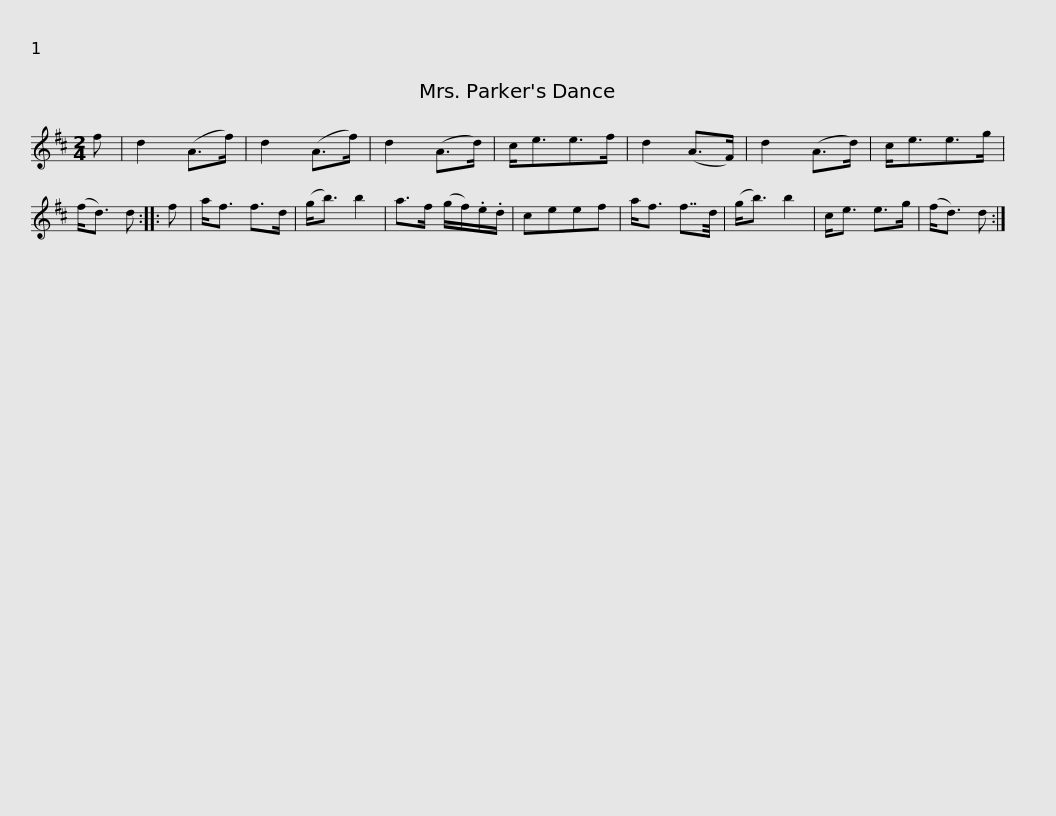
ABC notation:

X:1
L:1/8
M:2/4
I:linebreak $
K:D
V:1 treble
V:1
 f | d2 (A>f) | d2 (A>f) | d2 (A>d) | c<ee>f | %5
 d2 (A>F) | d2 (A>d) | c<ee>g | (f<d) d :: f | %10
 a<f f>d |$ (g<b) b2 | a>f (g/f/).e/.d/ | ceef | a<f f7/4d/4 | %15
 (g<b) b2 | c<e e>g | (f<d) d :| %18
